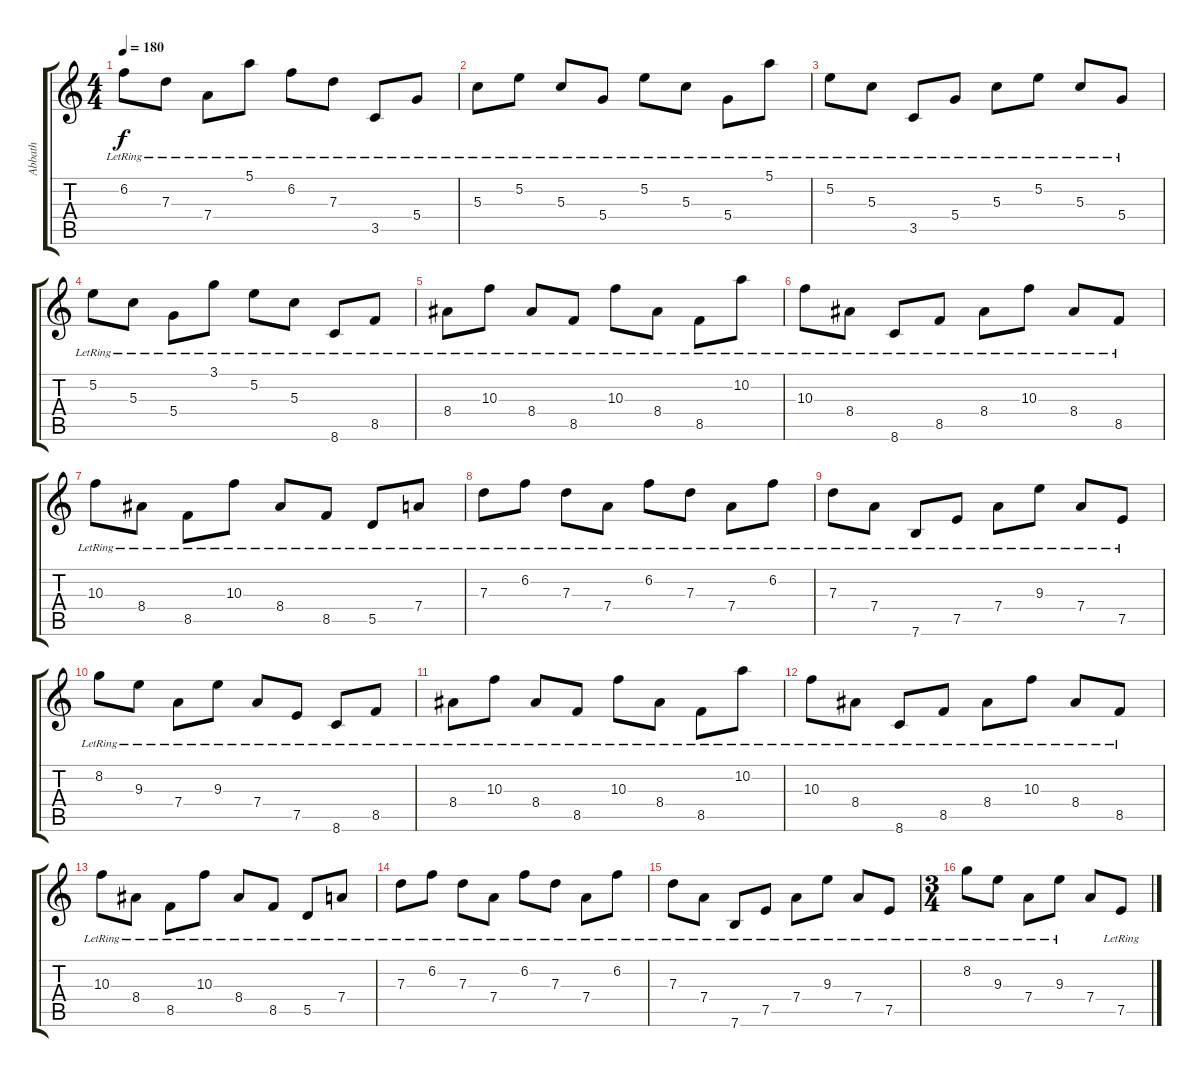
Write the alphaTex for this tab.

\track ("Abbath" "Abbath") {instrument distortionguitar}
\staff {score tabs}
\tuning (E4 B3 G3 D3 A2 E2) {hide}
\ts (4 4)
\tempo 180
\clef g2
\ks c
6.2{lr}.8{dy f} 7.3{lr}.8 7.4{lr}.8 5.1{lr}.8 6.2{lr}.8 7.3{lr}.8 3.5{lr}.8 5.4{lr}.8 |
5.3{lr}.8 5.2{lr}.8 5.3{lr}.8 5.4{lr}.8 5.2{lr}.8 5.3{lr}.8 5.4{lr}.8 5.1{lr}.8 |
5.2{lr}.8 5.3{lr}.8 3.5{lr}.8 5.4{lr}.8 5.3{lr}.8 5.2{lr}.8 5.3{lr}.8 5.4{lr}.8 |
5.2{lr}.8 5.3{lr}.8 5.4{lr}.8 3.1{lr}.8 5.2{lr}.8 5.3{lr}.8 8.6{lr}.8 8.5{lr}.8 |
8.4{lr}.8 10.3{lr}.8 8.4{lr}.8 8.5{lr}.8 10.3{lr}.8 8.4{lr}.8 8.5{lr}.8 10.2{lr}.8 |
10.3{lr}.8 8.4{lr}.8 8.6{lr}.8 8.5{lr}.8 8.4{lr}.8 10.3{lr}.8 8.4{lr}.8 8.5{lr}.8 |
10.3{lr}.8 8.4{lr}.8 8.5{lr}.8 10.3{lr}.8 8.4{lr}.8 8.5{lr}.8 5.5{lr}.8 7.4{lr}.8 |
7.3{lr}.8 6.2{lr}.8 7.3{lr}.8 7.4{lr}.8 6.2{lr}.8 7.3{lr}.8 7.4{lr}.8 6.2{lr}.8 |
7.3{lr}.8 7.4{lr}.8 7.6{lr}.8 7.5{lr}.8 7.4{lr}.8 9.3{lr}.8 7.4{lr}.8 7.5{lr}.8 |
8.2{lr}.8 9.3{lr}.8 7.4{lr}.8 9.3{lr}.8 7.4{lr}.8 7.5{lr}.8 8.6{lr}.8 8.5{lr}.8 |
8.4{lr}.8 10.3{lr}.8 8.4{lr}.8 8.5{lr}.8 10.3{lr}.8 8.4{lr}.8 8.5{lr}.8 10.2{lr}.8 |
10.3{lr}.8 8.4{lr}.8 8.6{lr}.8 8.5{lr}.8 8.4{lr}.8 10.3{lr}.8 8.4{lr}.8 8.5{lr}.8 |
10.3{lr}.8 8.4{lr}.8 8.5{lr}.8 10.3{lr}.8 8.4{lr}.8 8.5{lr}.8 5.5{lr}.8 7.4{lr}.8 |
7.3{lr}.8 6.2{lr}.8 7.3{lr}.8 7.4{lr}.8 6.2{lr}.8 7.3{lr}.8 7.4{lr}.8 6.2{lr}.8 |
7.3{lr}.8 7.4{lr}.8 7.6{lr}.8 7.5{lr}.8 7.4{lr}.8 9.3{lr}.8 7.4{lr}.8 7.5{lr}.8 |
\ts (3 4)
8.2{lr}.8 9.3{lr}.8 7.4{lr}.8 9.3{lr}.8 7.4.8 7.5{lr}.8
